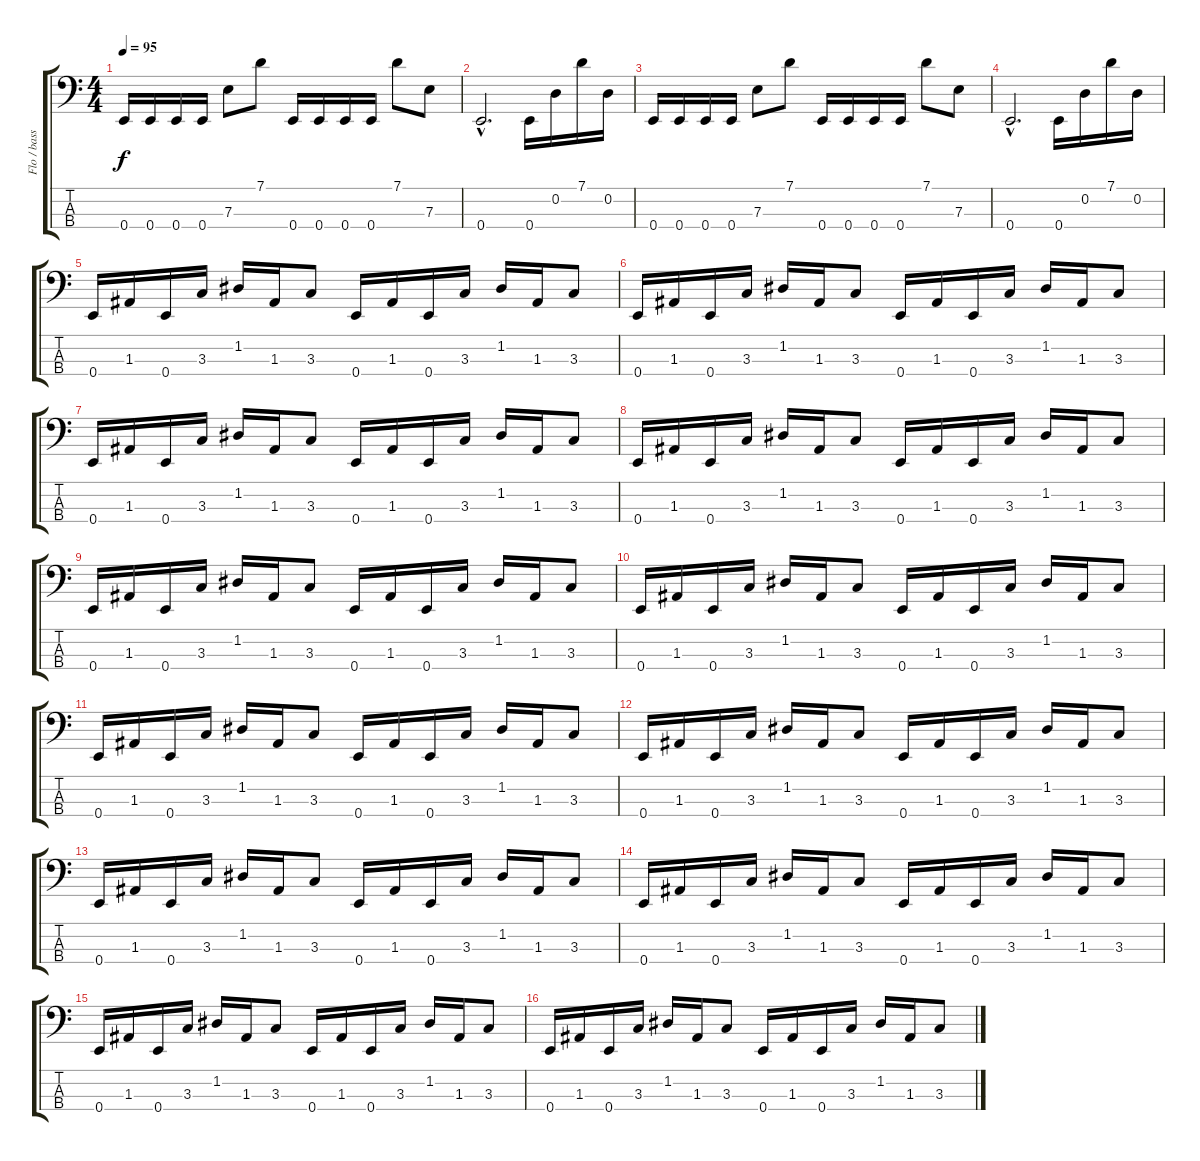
\track ("Flo / bass" "Flo / bass") {instrument electricbassfinger}
\staff {score tabs}
\tuning (G2 D2 A1 E1) {hide}
\ts (4 4)
\tempo 95
\clef f4
\ks c
0.4.16{dy f volume 16 instrument electricbassfinger} 0.4.16 0.4.16 0.4.16 7.3.8 7.1.8 0.4.16 0.4.16 0.4.16 0.4.16 7.1.8 7.3.8 |
0.4{hac}.2{d} 0.4.16 0.2.16 7.1.16 0.2.16 |
0.4.16{volume 16} 0.4.16 0.4.16 0.4.16 7.3.8 7.1.8 0.4.16 0.4.16 0.4.16 0.4.16 7.1.8 7.3.8 |
0.4{hac}.2{d} 0.4.16 0.2.16 7.1.16 0.2.16 |
0.4.16 1.3.16 0.4.16 3.3.16 1.2.16 1.3.16 3.3.8 0.4.16 1.3.16 0.4.16 3.3.16 1.2.16 1.3.16 3.3.8 |
0.4.16 1.3.16 0.4.16 3.3.16 1.2.16 1.3.16 3.3.8 0.4.16 1.3.16 0.4.16 3.3.16 1.2.16 1.3.16 3.3.8 |
0.4.16 1.3.16 0.4.16 3.3.16 1.2.16 1.3.16 3.3.8 0.4.16 1.3.16 0.4.16 3.3.16 1.2.16 1.3.16 3.3.8 |
0.4.16 1.3.16 0.4.16 3.3.16 1.2.16 1.3.16 3.3.8 0.4.16 1.3.16 0.4.16 3.3.16 1.2.16 1.3.16 3.3.8 |
0.4.16 1.3.16 0.4.16 3.3.16 1.2.16 1.3.16 3.3.8 0.4.16 1.3.16 0.4.16 3.3.16 1.2.16 1.3.16 3.3.8 |
0.4.16 1.3.16 0.4.16 3.3.16 1.2.16 1.3.16 3.3.8 0.4.16 1.3.16 0.4.16 3.3.16 1.2.16 1.3.16 3.3.8 |
0.4.16 1.3.16 0.4.16 3.3.16 1.2.16 1.3.16 3.3.8 0.4.16 1.3.16 0.4.16 3.3.16 1.2.16 1.3.16 3.3.8 |
0.4.16 1.3.16 0.4.16 3.3.16 1.2.16 1.3.16 3.3.8 0.4.16 1.3.16 0.4.16 3.3.16 1.2.16 1.3.16 3.3.8 |
0.4.16 1.3.16 0.4.16 3.3.16 1.2.16 1.3.16 3.3.8 0.4.16 1.3.16 0.4.16 3.3.16 1.2.16 1.3.16 3.3.8 |
0.4.16 1.3.16 0.4.16 3.3.16 1.2.16 1.3.16 3.3.8 0.4.16 1.3.16 0.4.16 3.3.16 1.2.16 1.3.16 3.3.8 |
0.4.16 1.3.16 0.4.16 3.3.16 1.2.16 1.3.16 3.3.8 0.4.16 1.3.16 0.4.16 3.3.16 1.2.16 1.3.16 3.3.8 |
0.4.16 1.3.16 0.4.16 3.3.16 1.2.16 1.3.16 3.3.8 0.4.16 1.3.16 0.4.16 3.3.16 1.2.16 1.3.16 3.3.8
